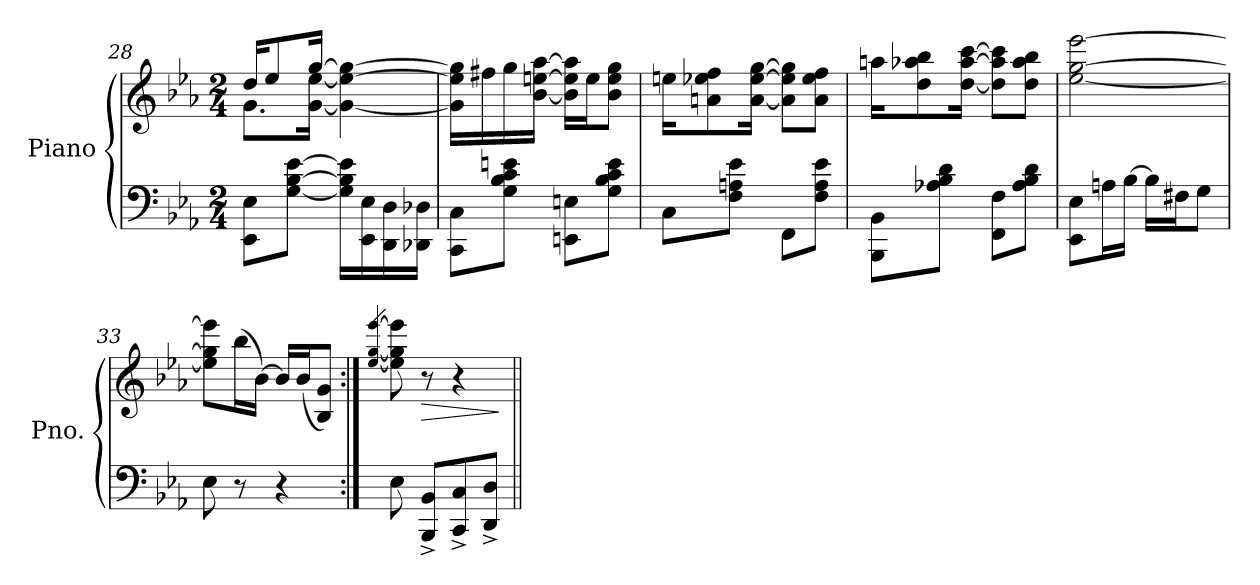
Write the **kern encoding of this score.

**kern	**kern	**dynam
*part1	*part1	*part1
*staff2	*staff1	*staff1/2
*I"Piano	*	*
*I'Pno.	*	*
*clefF4	*clefG2	*
*k[b-e-a-]	*k[b-e-a-]	*
*M2/4	*M2/4	*
=28	=28	=28
*	*^	*
8EE-\ 8E-\L	16dd/KL	8.g\L	.
.	8ee-/	.	.
[8G\ [8B-\ [8e-\J	.	.	.
.	[16gg/Jk	[16g\ [16ee-\Jk	.
16G\] 16B-\] 16e-\]LL	4g\_ 4ee-\_ 4gg\_	4ryy	.
16EE-\ 16E-\	.	.	.
16DD\ 16D\	.	.	.
16DD-X\ 16D-X\JJ	.	.	.
*	*v	*v	*
=29	=29	=29
8CC\ 8C\L	16g\] 16ee-\] 16gg\]LL	.
.	16ff#X\	.
8G\ 8B-\ 8c\ 8en\J	16gg\	.
.	[16b-\ [16een\ [16aa-\JJ	.
8EEn\ 8En\L	16b-\] 16ee\] 16aa-\]LL	.
.	16ee\J	.
8G\ 8B-\ 8c\ 8e\J	8b-\ 8ee\ 8gg\J	.
=30	=30	=30
8C\L	16een\KL	.
.	8an\ 8ee-X\ 8ff\	.
8F\ 8An\ 8e-\J	.	.
.	[16a\ [16ee-\ [16gg\Jk	.
8FF\L	8a\] 8ee-\] 8gg\]L	.
8F\ 8A\ 8e-\J	8a\ 8ee-\ 8ff\J	.
=31	=31	=31
8BBB-\ 8BB-\L	16aan\KL	.
.	8dd\ 8aa-X\ 8bb-\	.
8A-X\ 8B-\ 8d\J	.	.
.	[16dd\ [16aa-\ [16ccc\Jk	.
8FF\ 8F\L	8dd\] 8aa-\] 8ccc\]L	.
8A-\ 8B-\ 8d\J	8dd\ 8aa-\ 8bb-\J	.
=32	=32	=32
8EE-\ 8E-\L	[2ee-\ [2gg\ [2eee-\	.
16An\L	.	.
[16B-\JJ	.	.
16B-\LL]	.	.
16F#X\J	.	.
8G\J	.	.
!!LO:LB:g=z
=33	=33	=33
8E-\	8ee-\] 8gg\] 8eee-\]L	.
8r	(>16bb-\L	.
.	[16b-\JJ)	.
4r	16b-/LL]	.
.	(<16b-/J	.
.	8B-/ 8g/J)	.
=34:|!	=34:|!	=34:|!
.	[4qee-/ [4qgg/ [4qeee-/	.
8E-\	8ee-\] 8gg\] 8eee-\]	.
!	!	!LO:HP:b
8BBB-/^ 8BB-/^L	8r	>
8CC/^ 8C/^	4r	.
8DD/^ 8D/^J	.	.
.	.	]
=||	=||	=||
*-	*-	*-
